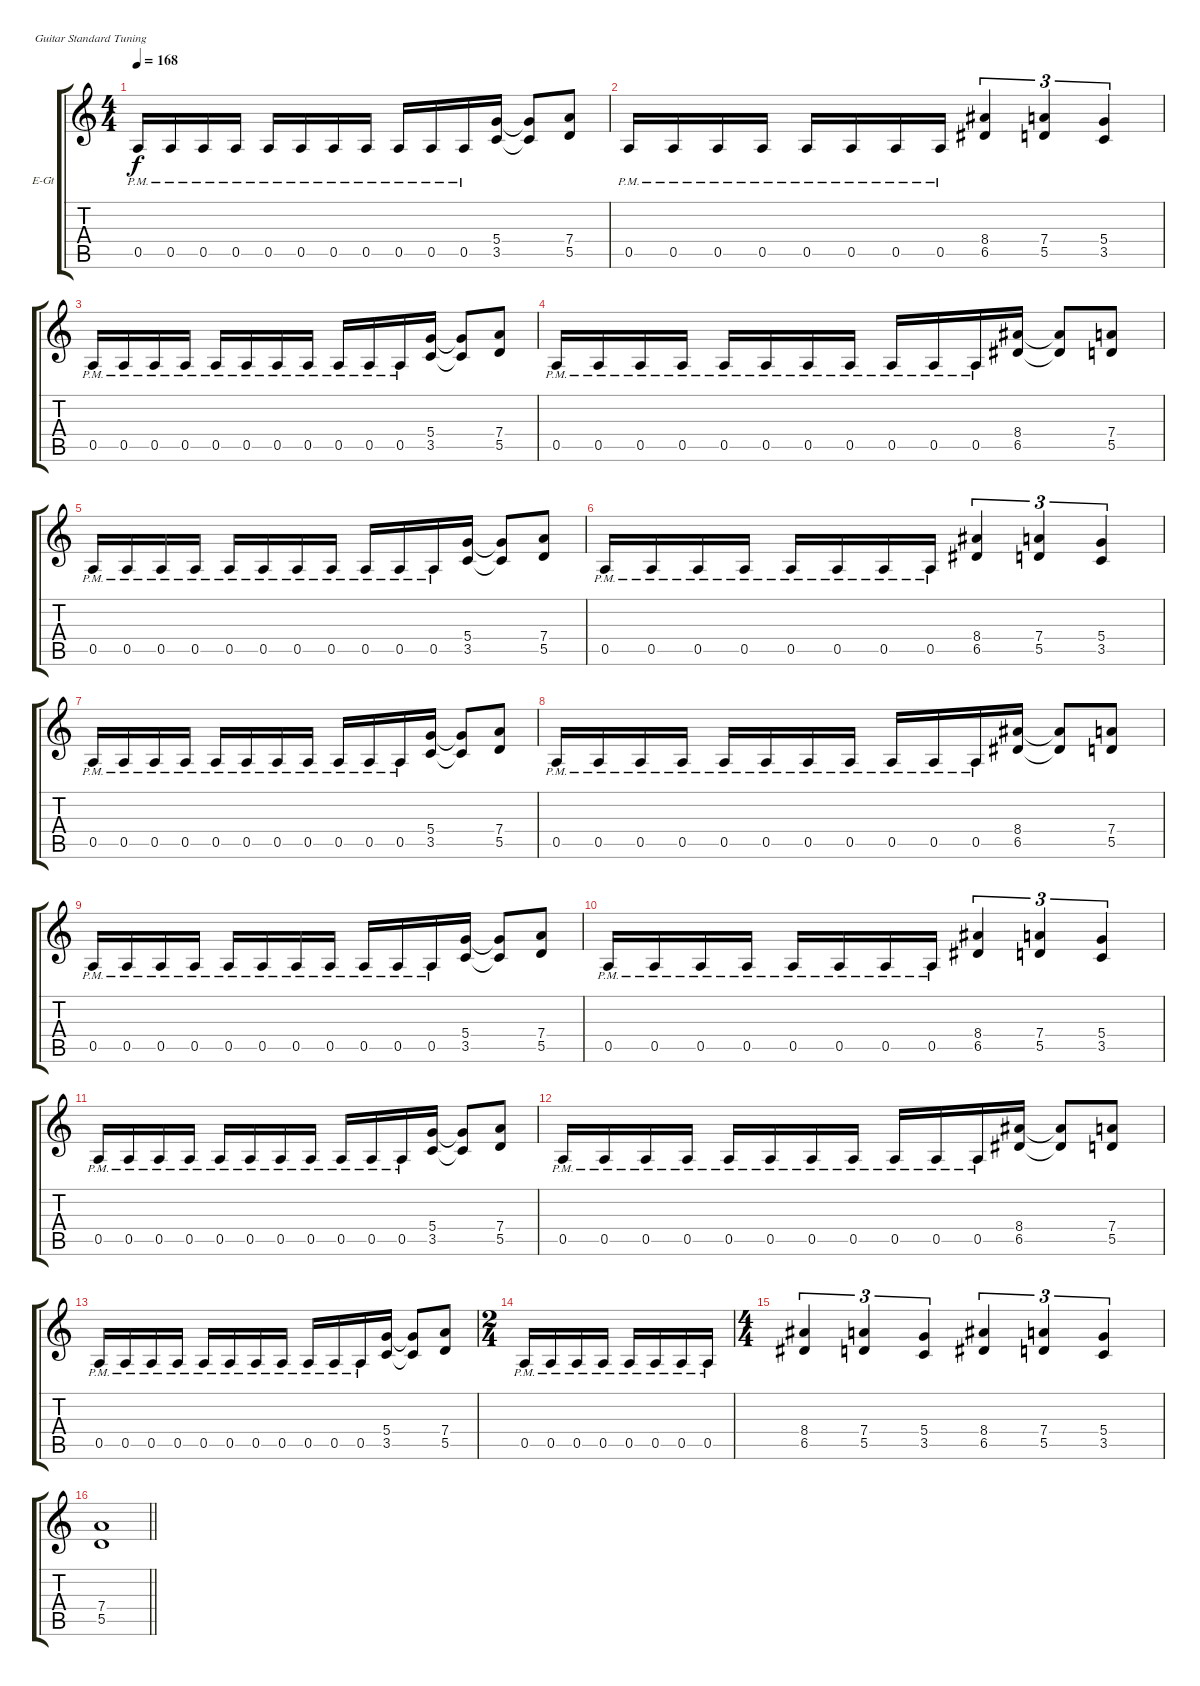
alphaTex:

\bracketExtendMode groupsimilarinstruments
\firstSystemTrackNameOrientation horizontal
\otherSystemsTrackNameOrientation horizontal
\track ("Guitar II" "E-Gt") {instrument distortionguitar}
\staff {score tabs}
\tuning (E4 B3 G3 D3 A2 E2)
\ts (4 4)
\tempo 168
\clef g2
\ks c
0.5{pm}.16{dy f} 0.5{pm}.16 0.5{pm}.16 0.5{pm}.16 0.5{pm}.16 0.5{pm}.16 0.5{pm}.16 0.5{pm}.16 0.5{pm}.16 0.5{pm}.16 0.5{pm}.16 (5.4 3.5).16 (5.4{t} 3.5{t}).8 (7.4 5.5).8 |
0.5{pm}.16 0.5{pm}.16 0.5{pm}.16 0.5{pm}.16 0.5{pm}.16 0.5{pm}.16 0.5{pm}.16 0.5{pm}.16 (8.4 6.5).4{tu (3 2)} (7.4 5.5).4{tu (3 2)} (5.4 3.5).4{tu (3 2)} |
0.5{pm}.16 0.5{pm}.16 0.5{pm}.16 0.5{pm}.16 0.5{pm}.16 0.5{pm}.16 0.5{pm}.16 0.5{pm}.16 0.5{pm}.16 0.5{pm}.16 0.5{pm}.16 (5.4 3.5).16 (5.4{t} 3.5{t}).8 (7.4 5.5).8 |
0.5{pm}.16 0.5{pm}.16 0.5{pm}.16 0.5{pm}.16 0.5{pm}.16 0.5{pm}.16 0.5{pm}.16 0.5{pm}.16 0.5{pm}.16 0.5{pm}.16 0.5{pm}.16 (8.4 6.5).16 (8.4{t} 6.5{t}).8 (7.4 5.5).8 |
0.5{pm}.16 0.5{pm}.16 0.5{pm}.16 0.5{pm}.16 0.5{pm}.16 0.5{pm}.16 0.5{pm}.16 0.5{pm}.16 0.5{pm}.16 0.5{pm}.16 0.5{pm}.16 (5.4 3.5).16 (5.4{t} 3.5{t}).8 (7.4 5.5).8 |
0.5{pm}.16 0.5{pm}.16 0.5{pm}.16 0.5{pm}.16 0.5{pm}.16 0.5{pm}.16 0.5{pm}.16 0.5{pm}.16 (8.4 6.5).4{tu (3 2)} (7.4 5.5).4{tu (3 2)} (5.4 3.5).4{tu (3 2)} |
0.5{pm}.16 0.5{pm}.16 0.5{pm}.16 0.5{pm}.16 0.5{pm}.16 0.5{pm}.16 0.5{pm}.16 0.5{pm}.16 0.5{pm}.16 0.5{pm}.16 0.5{pm}.16 (5.4 3.5).16 (5.4{t} 3.5{t}).8 (7.4 5.5).8 |
0.5{pm}.16 0.5{pm}.16 0.5{pm}.16 0.5{pm}.16 0.5{pm}.16 0.5{pm}.16 0.5{pm}.16 0.5{pm}.16 0.5{pm}.16 0.5{pm}.16 0.5{pm}.16 (8.4 6.5).16 (8.4{t} 6.5{t}).8 (7.4 5.5).8 |
0.5{pm}.16 0.5{pm}.16 0.5{pm}.16 0.5{pm}.16 0.5{pm}.16 0.5{pm}.16 0.5{pm}.16 0.5{pm}.16 0.5{pm}.16 0.5{pm}.16 0.5{pm}.16 (5.4 3.5).16 (5.4{t} 3.5{t}).8 (7.4 5.5).8 |
0.5{pm}.16 0.5{pm}.16 0.5{pm}.16 0.5{pm}.16 0.5{pm}.16 0.5{pm}.16 0.5{pm}.16 0.5{pm}.16 (8.4 6.5).4{tu (3 2)} (7.4 5.5).4{tu (3 2)} (5.4 3.5).4{tu (3 2)} |
0.5{pm}.16 0.5{pm}.16 0.5{pm}.16 0.5{pm}.16 0.5{pm}.16 0.5{pm}.16 0.5{pm}.16 0.5{pm}.16 0.5{pm}.16 0.5{pm}.16 0.5{pm}.16 (5.4 3.5).16 (5.4{t} 3.5{t}).8 (7.4 5.5).8 |
0.5{pm}.16 0.5{pm}.16 0.5{pm}.16 0.5{pm}.16 0.5{pm}.16 0.5{pm}.16 0.5{pm}.16 0.5{pm}.16 0.5{pm}.16 0.5{pm}.16 0.5{pm}.16 (8.4 6.5).16 (8.4{t} 6.5{t}).8 (7.4 5.5).8 |
0.5{pm}.16 0.5{pm}.16 0.5{pm}.16 0.5{pm}.16 0.5{pm}.16 0.5{pm}.16 0.5{pm}.16 0.5{pm}.16 0.5{pm}.16 0.5{pm}.16 0.5{pm}.16 (5.4 3.5).16 (5.4{t} 3.5{t}).8 (7.4 5.5).8 |
\ts (2 4)
\beaming (8 2 2)
0.5{pm}.16 0.5{pm}.16 0.5{pm}.16 0.5{pm}.16 0.5{pm}.16 0.5{pm}.16 0.5{pm}.16 0.5{pm}.16 |
\ts (4 4)
\beaming (8 2 2 2 2)
(8.4 6.5).4{tu (3 2)} (7.4 5.5).4{tu (3 2)} (5.4 3.5).4{tu (3 2)} (8.4 6.5).4{tu (3 2)} (7.4 5.5).4{tu (3 2)} (5.4 3.5).4{tu (3 2)} |
\barLineRight lightlight
(7.4 5.5).1
